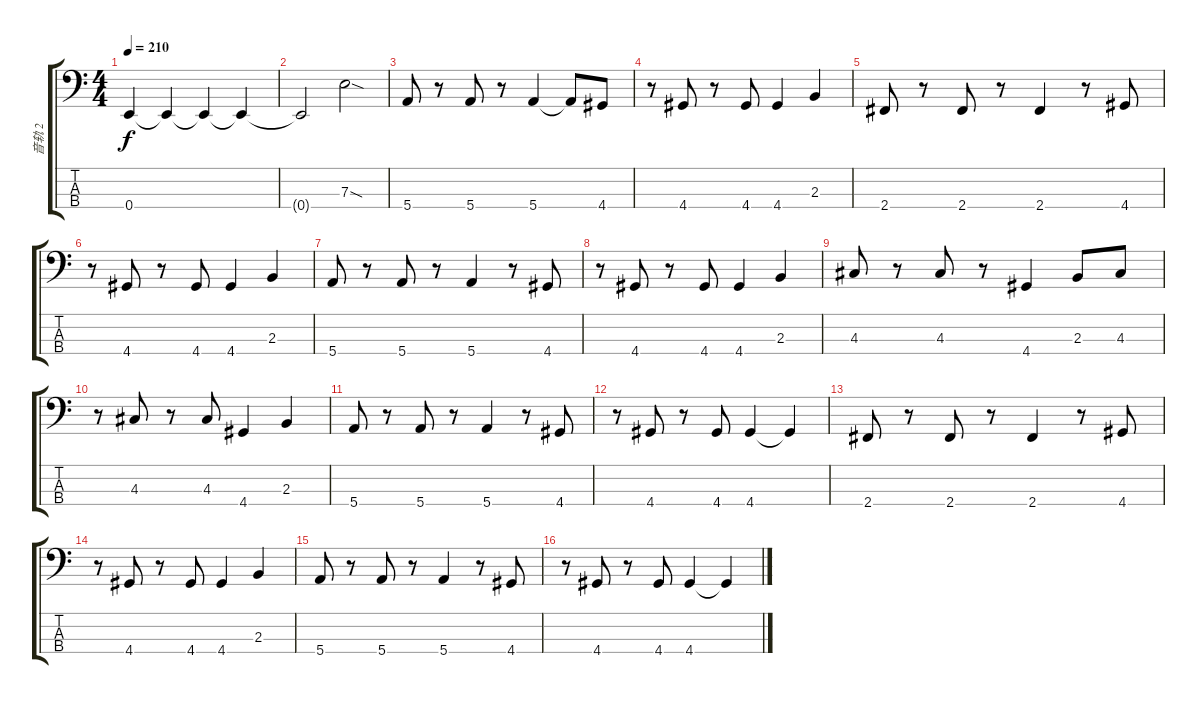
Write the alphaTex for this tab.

\track ("音轨 2" "音轨 2") {instrument electricbassfinger}
\staff {score tabs}
\tuning (G2 D2 A1 E1) {hide}
\ts (4 4)
\tempo 210
\clef f4
\ks c
0.4{t}.4{dy f} 0.4{t}.4 0.4{t}.4 0.4{t}.4 |
0.4{t}.2 7.3{sod}.2 |
5.4.8 r.8 5.4.8 r.8 5.4.4 5.4{t}.8 4.4.8 |
r.8 4.4.8 r.8 4.4.8 4.4.4 2.3.4 |
2.4.8 r.8 2.4.8 r.8 2.4.4 r.8 4.4.8 |
r.8 4.4.8 r.8 4.4.8 4.4.4 2.3.4 |
5.4.8 r.8 5.4.8 r.8 5.4.4 r.8 4.4.8 |
r.8 4.4.8 r.8 4.4.8 4.4.4 2.3.4 |
4.3.8 r.8 4.3.8 r.8 4.4.4 2.3.8 4.3.8 |
r.8 4.3.8 r.8 4.3.8 4.4.4 2.3.4 |
5.4.8 r.8 5.4.8 r.8 5.4.4 r.8 4.4.8 |
r.8 4.4.8 r.8 4.4.8 4.4.4 4.4{t}.4 |
2.4.8 r.8 2.4.8 r.8 2.4.4 r.8 4.4.8 |
r.8 4.4.8 r.8 4.4.8 4.4.4 2.3.4 |
5.4.8 r.8 5.4.8 r.8 5.4.4 r.8 4.4.8 |
r.8 4.4.8 r.8 4.4.8 4.4.4 4.4{t}.4
